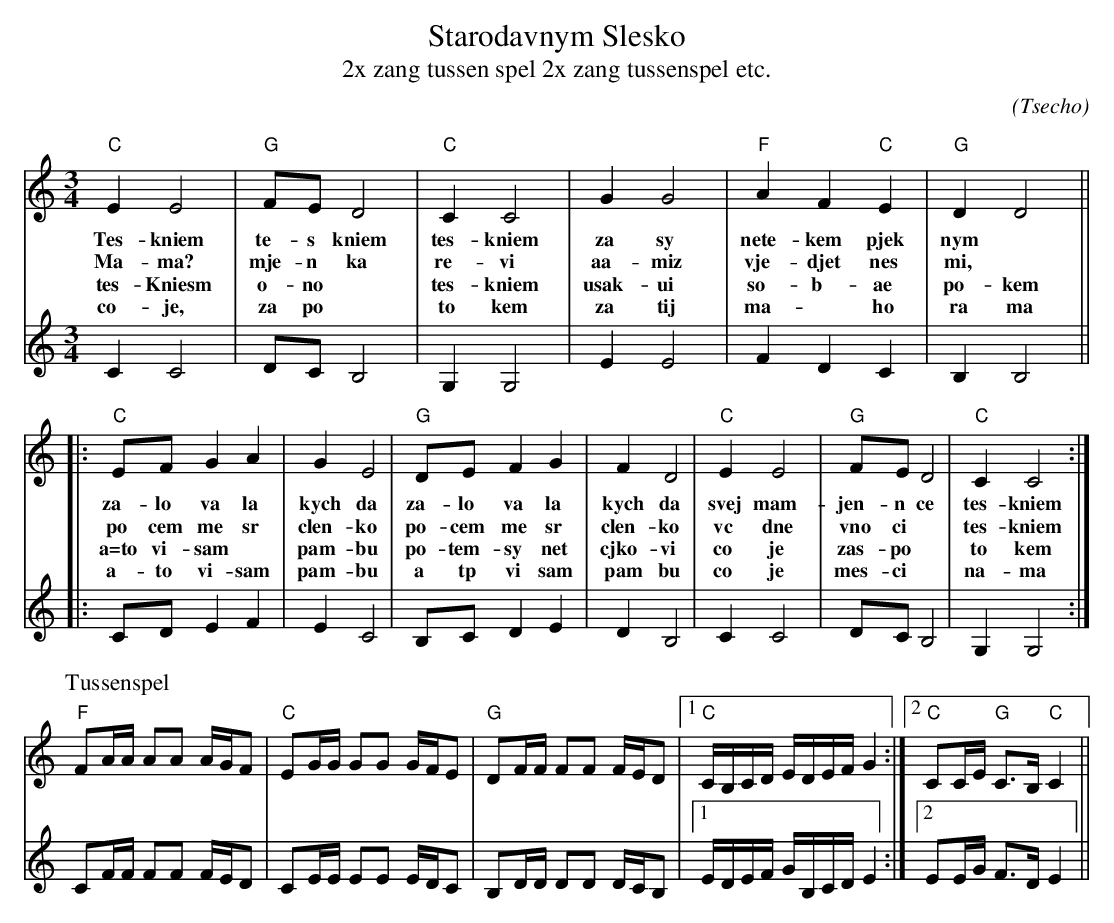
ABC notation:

X:1
T:Starodavnym Slesko                 %titel
T:2x zang tussen spel 2x zang tussenspel etc.
O:Tsecho
C:                           %composer
L:1/4                        % length of shortest note
M:3/4
Q:                           %tempo  Q:1/4=80
K:C                           %key C  Cm
V:1                          %voice 1
"C"EE2|"G" F/E/ D2|"C" C C2| G G2|"F" A F "C"E|"G" D D2||
w:Tes-kniem| te-s kniem| tes-kniem | za sy|nete-kem pjek|nym
w:Ma-ma?|mje-n ka|re-vi|aa-miz|vje-djet nes| mi,|
w: tes-Kniesm| o-no|tes-kniem|usak-ui|so-b-ae| po-kem
w:co-je,|za po|to kem|za tij |ma-~ ho|ra ma
|: "C" E/F/ G A | G E2| "G" D/E/ F G | F D2| "C" E E2| "G" F/E/ D2| "C" C C2:|
w: za-lo va la|kych da|za-lo va la | kych da|svej mam-|jen-n ce| tes-kniem
w:po cem me sr|clen-ko|po-cem me sr| clen-ko|vc dne | vno ci|tes-kniem
w:a=to vi-sam|pam-bu|po-tem-sy net|cjko-vi|co je|zas-po|to kem
w:a-to vi-sam |pam-bu|a tp vi sam|pam bu | co je mes-ci|na-ma
P: Tussenspel
"F"F/A//A// A/A/ A//G//F/|"C" E/G//G// G/G/ G//F//E/|"G"D/F//F// F/F/ F//E//D/|1 "C"C//B,//C//D// E//D//E//F// G:|2 "C" C/C//E// "G"C3/4B,// "C"C||
V:2
C C2|D/C/ B,2|G,G,2| E E2|F D C| B, B,2||
|:C/D/ E F| E C2| B,/C/ D E| D B,2 | C C2| D/C/ B,2| G, G,2:|
P: Tussenspel
C/F//F// F/F/ F//E//D/|C/E//E// E/E/ E//D//C/| B,/D//D// D/D/ D//C//B,/|1 E//D//E//F// G//B,//C//D// E :|2 E/E//G// F3/4D// E||
